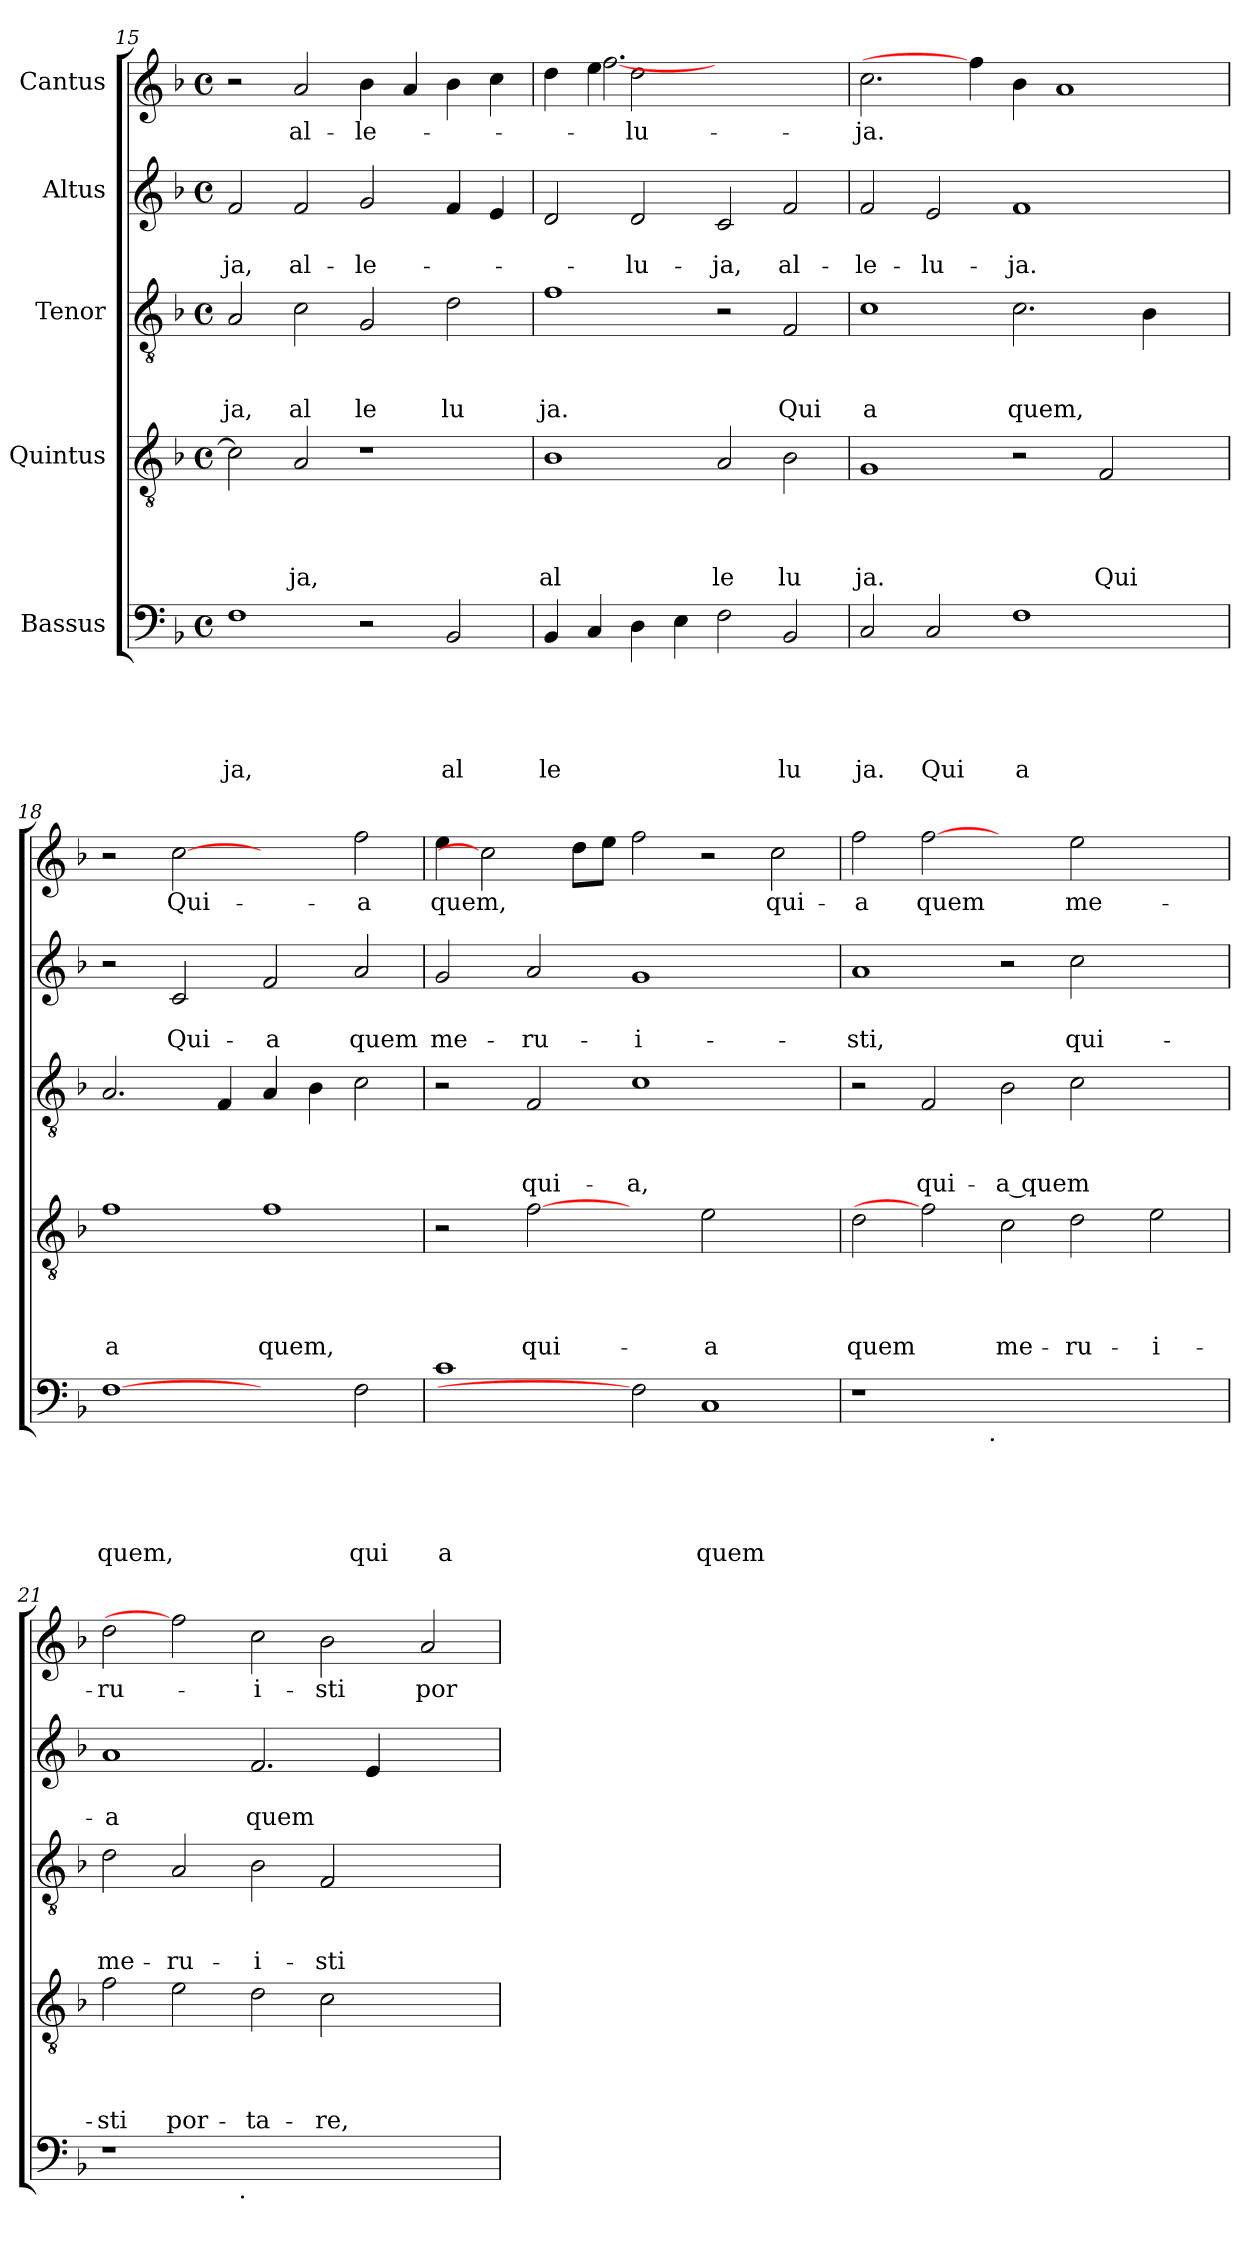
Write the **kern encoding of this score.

**kern	**text	**text	**text	**text	**text	**kern	**text	**text	**text	**text	**kern	**text	**text	**text	**kern	**text	**text	**kern	**text
*part5	*part5	*part5	*part5	*part5	*part5	*part4	*part4	*part4	*part4	*part4	*part3	*part3	*part3	*part3	*part2	*part2	*part2	*part1	*part1
*staff5	*staff5	*staff5	*staff5	*staff5	*staff5	*staff4	*staff4	*staff4	*staff4	*staff4	*staff3	*staff3	*staff3	*staff3	*staff2	*staff2	*staff2	*staff1	*staff1
*I"Bassus	*	*	*	*	*	*I"Quintus	*	*	*	*	*I"Tenor	*	*	*	*I"Altus	*	*	*I"Cantus	*
*clefF4	*	*	*	*	*	*clefGv2	*	*	*	*	*clefGv2	*	*	*	*clefG2	*	*	*clefG2	*
*k[b-]	*	*	*	*	*	*k[b-]	*	*	*	*	*k[b-]	*	*	*	*k[b-]	*	*	*k[b-]	*
*F:	*	*	*	*	*	*F:	*	*	*	*	*F:	*	*	*	*F:	*	*	*F:	*
*M4/4	*	*	*	*	*	*M4/4	*	*	*	*	*M4/4	*	*	*	*M4/4	*	*	*M4/4	*
*met(c)	*	*	*	*	*	*met(c)	*	*	*	*	*met(c)	*	*	*	*met(c)	*	*	*met(c)	*
=15	=15	=15	=15	=15	=15	=15	=15	=15	=15	=15	=15	=15	=15	=15	=15	=15	=15	=15	=15
!	!	!	!	!	!LO:LY:b	!	!	!	!	!	!	!	!	!LO:LY:b	!	!	!LO:LY:b	!	!
1F	.	.	.	.	ja,	2c\]	.	.	.	.	2A/	.	.	ja,	2f/	.	-ja,	2r	.
!	!	!	!	!	!	!	!	!	!	!LO:LY:b	!	!	!	!LO:LY:b	!	!	!LO:LY:b	!	!LO:LY:b
.	.	.	.	.	.	2A/	.	.	.	ja,	2c\	.	.	al	2f/	.	al-	2a/	al-
!	!	!	!	!	!	!	!	!	!	!	!	!	!	!LO:LY:b	!	!	!LO:LY:b	!	!LO:LY:b
2r	.	.	.	.	.	1r	.	.	.	.	2G/	.	.	le	2g/	.	-le-	4b-\	-le-
.	.	.	.	.	.	.	.	.	.	.	.	.	.	.	.	.	.	4a/	.
!	!	!	!	!	!LO:LY:b	!	!	!	!	!	!	!	!	!LO:LY:b	!	!	!	!	!
2BB-/	.	.	.	.	al	.	.	.	.	.	2d\	.	.	lu	4f/	.	.	4b-\	.
.	.	.	.	.	.	.	.	.	.	.	.	.	.	.	4e/	.	.	4cc\	.
=16	=16	=16	=16	=16	=16	=16	=16	=16	=16	=16	=16	=16	=16	=16	=16	=16	=16	=16	=16
!	!	!	!	!	!LO:LY:b	!	!	!	!	!LO:LY:b	!	!	!	!LO:LY:b	!	!	!	!	!
*	*	*	*	*	*	*	*	*	*	*	*	*	*	*	*	*	*	*^	*
4BB-/	.	.	.	.	le	1B-	.	.	.	al	1f	.	.	ja.	2d/	.	.	4dd\	4ryy	.
4C/	.	.	.	.	.	.	.	.	.	.	.	.	.	.	.	.	.	4ee\	[2.ff	.
!	!	!	!	!	!	!	!	!	!	!	!	!	!	!	!	!	!LO:LY:b	!	!	!LO:LY:b
4D\	.	.	.	.	.	.	.	.	.	.	.	.	.	.	2d/	.	-lu-	2dd\	.	-lu-
4E\	.	.	.	.	.	.	.	.	.	.	.	.	.	.	.	.	.	.	.	.
!	!	!	!	!	!	!	!	!	!	!LO:LY:b	!	!	!	!	!	!	!LO:LY:b	!	!	!
2F\	.	.	.	.	.	2A/	.	.	.	le	2r	.	.	.	2c/	.	-ja,	1ryy	1ryy	.
!	!	!	!	!	!LO:LY:b	!	!	!	!	!LO:LY:b	!	!	!	!LO:LY:b	!	!	!LO:LY:b	!	!	!
2BB-/	.	.	.	.	lu	2B-\	.	.	.	lu	2F/	.	.	Qui	2f/	.	al-	.	.	.
*	*	*	*	*	*	*	*	*	*	*	*	*	*	*	*	*	*	*v	*v	*
=17	=17	=17	=17	=17	=17	=17	=17	=17	=17	=17	=17	=17	=17	=17	=17	=17	=17	=17	=17
!	!	!	!	!	!LO:LY:b	!	!	!	!	!LO:LY:b	!	!	!	!LO:LY:b	!	!	!LO:LY:b	!	!LO:LY:b
2C/	.	.	.	.	ja.	1G	.	.	.	ja.	1c	.	.	a	2f/	.	-le-	2.cc\	-ja.
!	!	!	!	!	!LO:LY:b	!	!	!	!	!	!	!	!	!	!	!	!LO:LY:b	!	!
2C/	.	.	.	.	Qui	.	.	.	.	.	.	.	.	.	2e/	.	-lu-	.	.
.	.	.	.	.	.	.	.	.	.	.	.	.	.	.	.	.	.	4ff]	.
!	!	!	!	!	!LO:LY:b	!	!	!	!	!	!	!	!	!LO:LY:b	!	!	!LO:LY:b	!	!
1F	.	.	.	.	a	2r	.	.	.	.	2.c\	.	.	quem,	1f	.	-ja.	4b-\	.
.	.	.	.	.	.	.	.	.	.	.	.	.	.	.	.	.	.	1a	.
!	!	!	!	!	!	!	!	!	!	!LO:LY:b	!	!	!	!	!	!	!	!	!
.	.	.	.	.	.	2F/	.	.	.	Qui	.	.	.	.	.	.	.	.	.
.	.	.	.	.	.	.	.	.	.	.	4B-\	.	.	.	.	.	.	.	.
4ryy	.	.	.	.	.	4ryy	.	.	.	.	4ryy	.	.	.	4ryy	.	.	.	.
=18	=18	=18	=18	=18	=18	=18	=18	=18	=18	=18	=18	=18	=18	=18	=18	=18	=18	=18	=18
!	!	!	!	!	!LO:LY:b	!	!	!	!	!LO:LY:b	!	!	!	!	!	!	!	!	!
[1F	.	.	.	.	quem,	1f	.	.	.	a	2.A/	.	.	.	2r	.	.	2r	.
!	!	!	!	!	!	!	!	!	!	!	!	!	!	!	!	!	!LO:LY:b	!	!LO:LY:b
.	.	.	.	.	.	.	.	.	.	.	.	.	.	.	2c/	.	Qui-	[2cc	Qui-
.	.	.	.	.	.	.	.	.	.	.	4F/	.	.	.	.	.	.	.	.
!	!	!	!	!	!	!	!	!	!	!LO:LY:b	!	!	!	!	!	!	!LO:LY:b	!	!
2ryy	.	.	.	.	.	1f	.	.	.	quem,	4A/	.	.	.	2f/	.	-a	2ryy	.
.	.	.	.	.	.	.	.	.	.	.	4B-\	.	.	.	.	.	.	.	.
!	!	!	!	!	!LO:LY:b	!	!	!	!	!	!	!	!	!	!	!	!LO:LY:b	!	!LO:LY:b
2F\	.	.	.	.	qui	.	.	.	.	.	2c\	.	.	.	2a/	.	quem	2ff\	-a
!!LO:PB:g=z
=19	=19	=19	=19	=19	=19	=19	=19	=19	=19	=19	=19	=19	=19	=19	=19	=19	=19	=19	=19
!	!	!	!	!	!LO:LY:b	!	!	!	!	!	!	!	!	!	!	!	!LO:LY:b	!	!LO:LY:b
1c	.	.	.	.	a	2r	.	.	.	.	2r	.	.	.	2g/	.	me-	4ee\	quem,
.	.	.	.	.	.	.	.	.	.	.	.	.	.	.	.	.	.	2cc]	.
!	!	!	!	!	!	!	!	!	!	!LO:LY:b	!	!	!	!LO:LY:b	!	!	!LO:LY:b	!	!
.	.	.	.	.	.	[2f	.	.	.	qui-	2F/	.	.	qui-	2a/	.	-ru-	.	.
.	.	.	.	.	.	.	.	.	.	.	.	.	.	.	.	.	.	8dd\L	.
.	.	.	.	.	.	.	.	.	.	.	.	.	.	.	.	.	.	8ee\J	.
!	!	!	!	!	!	!	!	!	!	!	!	!	!	!LO:LY:b	!	!	!LO:LY:b	!	!
2F]	.	.	.	.	.	2ryy	.	.	.	.	1c	.	.	-a,	1g	.	-i-	2ff\	.
!	!	!	!	!	!LO:LY:b	!	!	!	!	!LO:LY:b	!	!	!	!	!	!	!	!	!
1C	.	.	.	.	quem	2e\	.	.	.	-a	.	.	.	.	.	.	.	2r	.
!	!	!	!	!	!	!	!	!	!	!	!	!	!	!	!	!	!	!	!LO:LY:b
.	.	.	.	.	.	2ryy	.	.	.	.	2ryy	.	.	.	2ryy	.	.	2cc\	qui-
=20	=20	=20	=20	=20	=20	=20	=20	=20	=20	=20	=20	=20	=20	=20	=20	=20	=20	=20	=20
!	!	!	!	!	!	!	!	!	!	!LO:LY:b	!	!	!	!	!	!	!LO:LY:b	!	!LO:LY:b
*^	*	*	*	*	*	*	*	*	*	*	*	*	*	*	*	*	*	*	*
1r	2ryy	.	.	.	.	.	2d\	.	.	.	quem	2r	.	.	.	1a	.	-sti,	2ff\	-a
!	!	!	!	!	!	!	!	!	!	!	!	!	!	!	!LO:LY:b	!	!	!	!	!LO:LY:b
.	4...ryy	.	.	.	.	.	2f]	.	.	.	.	2F/	.	.	qui-	.	.	.	[2ff	quem
!	!LO:TX:b:t=.	!	!	!	!	!	!	!	!	!	!	!	!	!	!	!	!	!	!	!
.	1ryy	.	.	.	.	.	.	.	.	.	.	.	.	.	.	.	.	.	.	.
!	!	!	!	!	!	!	!	!	!	!	!LO:LY:b	!	!	!	!LO:LY:b	!	!	!	!	!
1.ryy	.	.	.	.	.	.	2c\	.	.	.	me-	2B-\	.	.	-a quem	2r	.	.	2ryy	.
!	!	!	!	!	!	!	!	!	!	!	!LO:LY:b	!	!	!	!	!	!	!LO:LY:b	!	!LO:LY:b
.	.	.	.	.	.	.	2d\	.	.	.	-ru-	2c\	.	.	.	2cc\	.	qui-	2ee\	me-
.	2ryy	.	.	.	.	.	.	.	.	.	.	.	.	.	.	.	.	.	.	.
!	!	!	!	!	!	!	!	!	!	!	!LO:LY:b	!	!	!	!	!	!	!	!	!
.	.	.	.	.	.	.	2e\	.	.	.	-i-	2ryy	.	.	.	2ryy	.	.	2ryy	.
.	32ryy	.	.	.	.	.	.	.	.	.	.	.	.	.	.	.	.	.	.	.
=21	=21	=21	=21	=21	=21	=21	=21	=21	=21	=21	=21	=21	=21	=21	=21	=21	=21	=21	=21	=21
!	!	!	!	!	!	!	!	!	!	!	!LO:LY:b	!	!	!	!LO:LY:b	!	!	!LO:LY:b	!	!LO:LY:b
1r	2ryy	.	.	.	.	.	2f\	.	.	.	-sti	2d\	.	.	me-	1a	.	-a	2dd\	-ru-
!	!	!	!	!	!	!	!	!	!	!	!LO:LY:b	!	!	!	!LO:LY:b	!	!	!	!	!
.	4...ryy	.	.	.	.	.	2e\	.	.	.	por-	2A/	.	.	-ru-	.	.	.	2ff]	.
!	!LO:TX:b:t=.	!	!	!	!	!	!	!	!	!	!	!	!	!	!	!	!	!	!	!
.	1ryy	.	.	.	.	.	.	.	.	.	.	.	.	.	.	.	.	.	.	.
!	!	!	!	!	!	!	!	!	!	!	!LO:LY:b	!	!	!	!LO:LY:b	!	!	!LO:LY:b	!	!LO:LY:b
1.ryy	.	.	.	.	.	.	2d\	.	.	.	-ta-	2B-\	.	.	-i-	2.f/	.	quem	2cc\	-i-
!	!	!	!	!	!	!	!	!	!	!	!LO:LY:b	!	!	!	!LO:LY:b	!	!	!	!	!LO:LY:b
.	.	.	.	.	.	.	2c\	.	.	.	-re,	2F/	.	.	-sti	.	.	.	2b-\	-sti
.	.	.	.	.	.	.	.	.	.	.	.	.	.	.	.	4e/	.	.	.	.
.	2ryy	.	.	.	.	.	.	.	.	.	.	.	.	.	.	.	.	.	.	.
!	!	!	!	!	!	!	!	!	!	!	!	!	!	!	!	!	!	!	!	!LO:LY:b
.	.	.	.	.	.	.	2ryy	.	.	.	.	2ryy	.	.	.	2ryy	.	.	2a/	por-
.	32ryy	.	.	.	.	.	.	.	.	.	.	.	.	.	.	.	.	.	.	.
*v	*v	*	*	*	*	*	*	*	*	*	*	*	*	*	*	*	*	*	*	*
=	=	=	=	=	=	=	=	=	=	=	=	=	=	=	=	=	=	=	=
*-	*-	*-	*-	*-	*-	*-	*-	*-	*-	*-	*-	*-	*-	*-	*-	*-	*-	*-	*-
